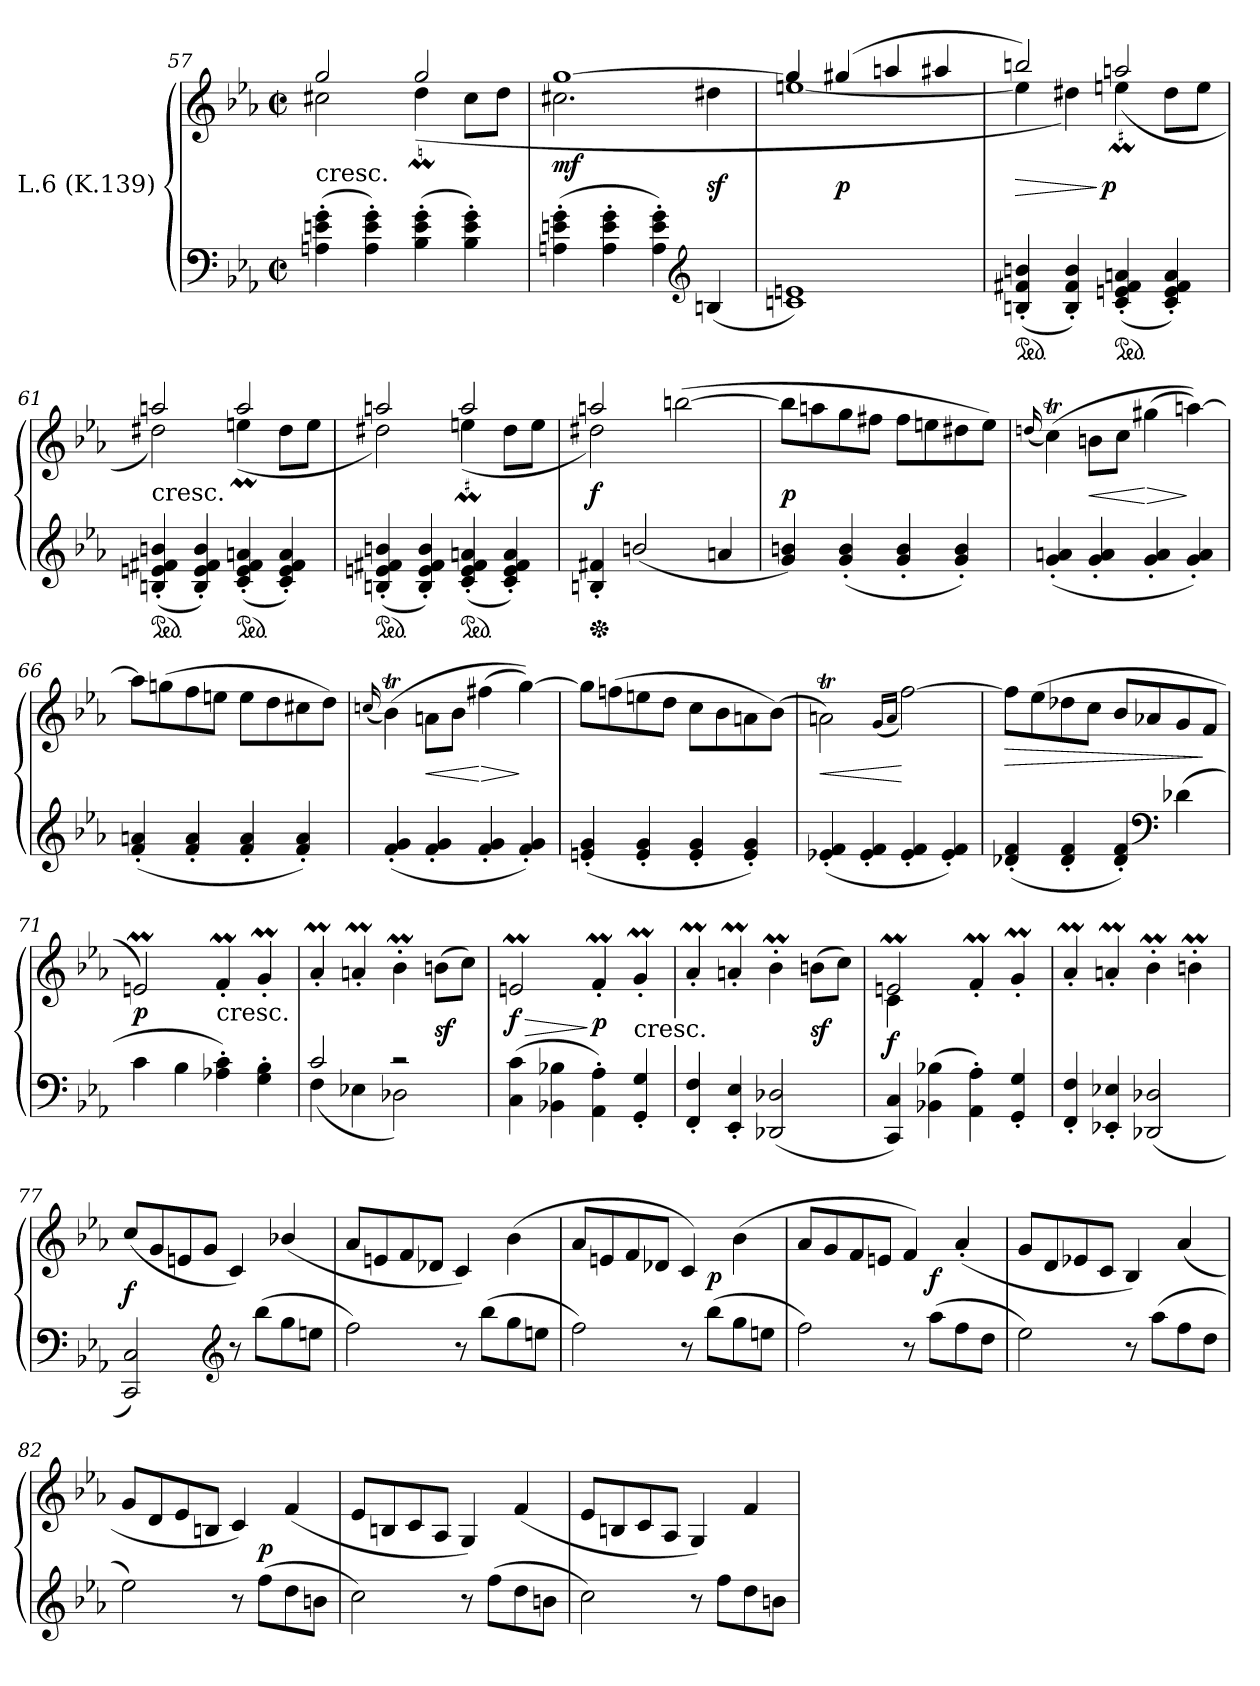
**kern	**kern	**dynam
*part1	*part1	*part1
*staff2	*staff1	*staff1/2
*I"L.6 (K.139)	*	*
*clefF4	*clefG2	*
*k[b-e-a-]	*k[b-e-a-]	*
*M2/2	*M2/2	*
*met(c|)	*met(c|)	*
=57	=57	=57
*	*^	*
!	!LO:TX:c:t=cresc.	!	!
(>4An' 4en' 4g'	2gg	2cc#X	.
4A' 4e' 4g')	.	.	.
(>4B-' 4e' 4g'	2gg	(4ddM	.
4B-' 4e' 4g')	.	8cc#L	.
.	.	8ddJ	.
!!LO:LB:g=z	!!
=58	=58	=58	=58
(>4An' 4en' 4g'	[1gg	2.cc#X	mf
4A' 4e' 4g'	.	.	.
4A' 4e' 4g')	.	.	.
*clefG2	*	*	*
(4Bn	.	4dd#X	sf
=59	=59	=59	=59
1cn 1en)	4gg]	[1een	.
.	(4gg#X	.	p
.	4aan	.	.
.	4aa#X	.	.
=60	=60	=60	=60
*ped	*	*	*
(4Bn' 4f#X' 4bn'	2bbn)	4een]	>
4B' 4f#' 4b')	.	4dd#X)	.
!	!	!LO:MOR:acc=#	!LO:DY:n=1:rj
*ped	*	*	*
(4c' 4en' 4f#' 4an'	2aan	(4eenM	] p
4c' 4e' 4f#' 4a')	.	8dd#L	.
.	.	8eeJ	.
=61	=61	=61	=61
!	!LO:TX:c:t=cresc.	!	!
*ped	*	*	*
(4Bn' 4en' 4f#X' 4bn'	2aan	2dd#X)	.
4B' 4e' 4f#' 4b')	.	.	.
*ped	*	*	*
(4c' 4e' 4f#' 4an'	2aa	(4eenm	.
4c' 4e' 4f#' 4a')	.	8dd#L	.
.	.	8eeJ	.
!!LO:LB:g=z	!!
=62	=62	=62	=62
*ped	*	*	*
(4Bn' 4en' 4f#X' 4bn'	2aan	2dd#X)	.
4B' 4e' 4f#' 4b')	.	.	.
*ped	*	*	*
(4c' 4e' 4f#' 4an'	2aa	(4eenM	.
4c' 4e' 4f#' 4a')	.	8dd#L	.
.	.	8eeJ	.
=63	=63	=63	=63
*Xped	*	*	*
4Bn' 4f#X'	2aan	2dd#X)	f
(2bn/	.	.	.
.	([2bbn	2ryy	.
4an	.	.	.
*	*v	*v	*
=64	=64	=64
4g 4bn)	8bbnL]	p
.	8aan	.
(4g' 4b'	8gg	.
.	8ff#XJ	.
4g' 4b'	8ff#L	.
.	8een	.
4g' 4b')	8dd#X	.
.	8eeJ)	.
=65	=65	=65
.	(16qqddn/	.
(4g' 4an'	(4ccT)	.
4g' 4a'	8bnL	<
.	8ccJ	.
4g' 4a'	(4gg#X	[ >
4g' 4a')	[4aan))	]
!!LO:LB:g=z
=66	=66	=66
(4f' 4an'	8aaL]	.
.	(8ggn	.
4f' 4a'	8ff	.
.	8eenJ	.
4f' 4a'	8eeL	.
.	8dd	.
4f' 4a')	8cc#X	.
.	8ddJ)	.
=67	=67	=67
.	(16qqccn/	.
(4f' 4g'	(4b-T)	.
4f' 4g'	8an\L	<
.	8b-\J	.
4f' 4g'	(4ff#X	[ >
4f' 4g')	[4gg))	]
=68	=68	=68
(4en' 4g'	8ggL]	.
.	(8ffn	.
4e' 4g'	8een	.
.	8ddJ	.
4e' 4g'	8ccL	.
.	8b-	.
4e' 4g')	8an	.
.	(8b-J)	.
=69	=69	=69
(4e-X' 4f'	2ant\)	<
4e-' 4f'	.	.
.	(16qqg/LL	.
.	16qqa/JJ	.
4e-' 4f'	[2ff)	[
4e-' 4f')	.	.
!!LO:LB:g=z
=70	=70	=70
(4d-X' 4f'	8ffL]	>
.	(8ee-	.
4d-' 4f'	8dd-X	.
.	8ccJ	.
4d-' 4f')	8b-L	.
.	8a-X	.
*clefF4	*	*
(4d-X	8g	.
.	8fJ	]
=71	=71	=71
4c	2enm)	p
4B-	.	.
!	!LO:TX:c:t=cresc.	!
4A-X' 4c')	4fM'	.
4G' 4B-'	4gm'	.
=72	=72	=72
*^	*	*
2c	(4F	4a-M'	.
.	4E-X	4anm'	.
2r	2D-X)	4b-M'	.
.	.	(8bnL	sf
.	.	8ccJ)	.
*v	*v	*	*
=73	=73	=73
(>4C 4c	2enm	> f
4BB-X 4B-X	.	.
4AA-' 4A-')	4fM'	] p
!	!LO:TX:c:t=cresc.	!
4GG' 4G'	4gm'	.
!!LO:LB:g=z
=74	=74	=74
4FF' 4F'	4a-M'	.
4EE-' 4E-'	4anm'	.
(2DD-X 2D-X	4b-M'	.
.	(8bnL	sf
.	8ccJ)	.
=75	=75	=75
*	*^	*
4CC/ 4C/)	2enm	4c	f
(>4BB-X 4B-X	.	2.ryy	.
4AA-' 4A-')	4fM'	.	.
4GG' 4G'	4gm'	.	.
*	*v	*v	*
=76	=76	=76
4FF' 4F'	4a-M'	.
4EE-X' 4E-X'	4anm'	.
(2DD-X 2D-X	4b-M'	.
.	4bnm'	.
=77	=77	=77
2CC 2C)	(8ccL	f
.	8g	.
.	8en	.
.	8gJ	.
*clefG2	*	*
8r	4c)	.
(8bb-L	.	.
8gg	(4b-X/	.
8eenJ	.	.
!!LO:LB:g=z
=78	=78	=78
2ff)	8a-L	.
.	8en	.
.	8f	.
.	8d-XJ	.
8r	4c)	.
(8bb-L	.	.
8gg	(<4b-	.
8eenJ	.	.
=79	=79	=79
*	*^	*
2ff)	8a-L	2ryy	.
.	8en	.	.
.	8f	.	.
.	8d-XJ	.	.
8r	4c)	8ryy	.
(8bb-L	.	4.ryy	p
8gg	(<4b-	.	.
8eenJ	.	.	.
=80	=80	=80	=80
2ff)	8a-L	2ryy	.
.	8g	.	.
.	8f	.	.
.	8enJ	.	.
8r	4f)	8ryy	.
(8aa-L	.	4.ryy	f
8ff	(4a-'	.	.
8ddJ	.	.	.
*	*v	*v	*
=81	=81	=81
2ee-)	8gL	.
.	8d	.
.	8e-X	.
.	8cJ	.
8r	4B-)	.
(8aa-L	.	.
8ff	(4a-	.
8ddJ	.	.
!!LO:LB:g=z
=82	=82	=82
2ee-)	8gL	.
.	8d	.
.	8e-	.
.	8BnJ	.
8r	4c)	.
!	!	!LO:DY:a=2
(8ffL	.	p
8dd	(4f	.
8bnJ	.	.
=83	=83	=83
2cc)	8e-L	.
.	8Bn	.
.	8c	.
.	8A-J	.
8r	4G)	.
(8ffL	.	.
8dd	(4f	.
8bnJ	.	.
=84	=84	=84
2cc)	8e-L	.
.	8Bn	.
.	8c	.
.	8A-J	.
8r	4G)	.
8ffL	.	.
8dd	4f	.
8bnJ	.	.
=	=	=
*-	*-	*-
